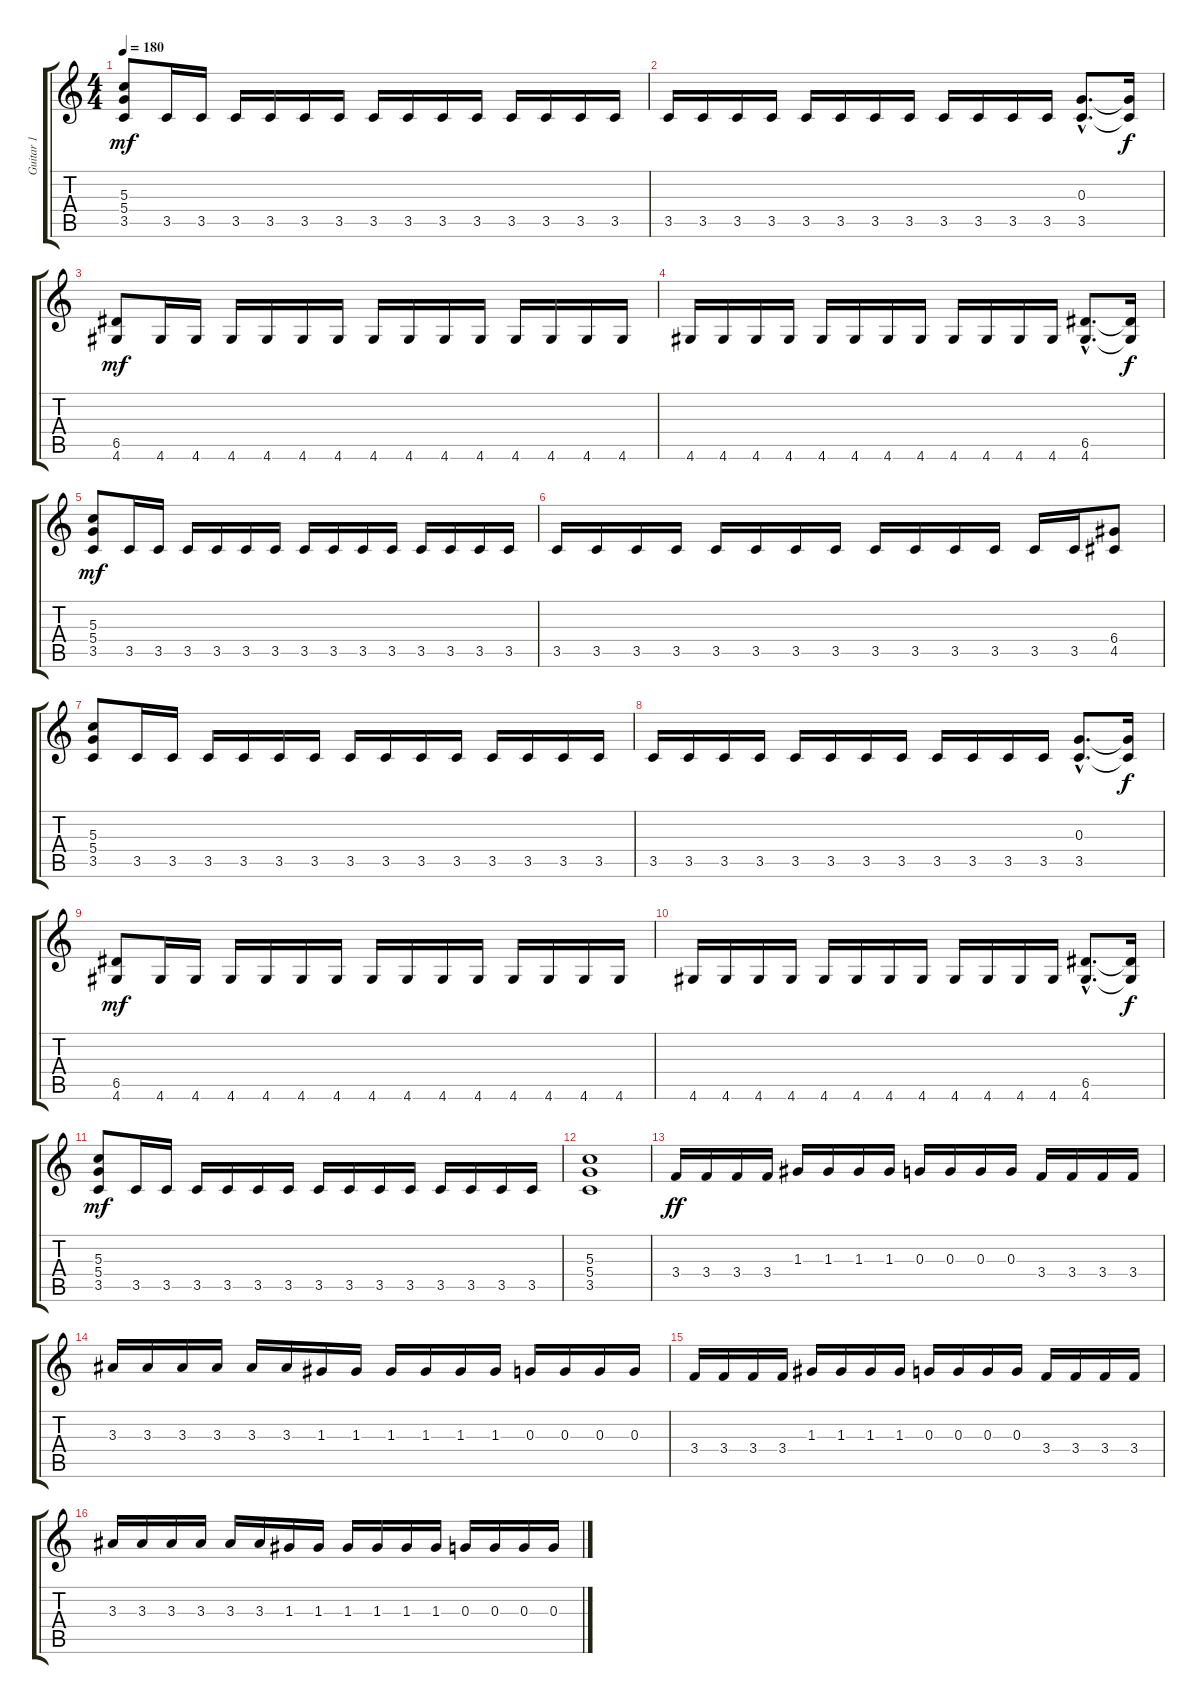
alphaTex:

\track ("Guitar 1" "Guitar 1") {instrument distortionguitar}
\staff {score tabs}
\tuning (E4 B3 G3 D3 A2 E2) {hide}
\ts (4 4)
\tempo 180
\clef g2
\ks c
(5.3 5.4 3.5).8{dy mf} 3.5.16 3.5.16 3.5.16 3.5.16 3.5.16 3.5.16 3.5.16 3.5.16 3.5.16 3.5.16 3.5.16 3.5.16 3.5.16 3.5.16 |
3.5.16 3.5.16 3.5.16 3.5.16 3.5.16 3.5.16 3.5.16 3.5.16 3.5.16 3.5.16 3.5.16 3.5.16 (0.3{hac} 3.5{hac}).8{d} (0.3{t} 3.5{t}).16{dy f} |
(6.5 4.6).8{dy mf} 4.6.16 4.6.16 4.6.16 4.6.16 4.6.16 4.6.16 4.6.16 4.6.16 4.6.16 4.6.16 4.6.16 4.6.16 4.6.16 4.6.16 |
4.6.16 4.6.16 4.6.16 4.6.16 4.6.16 4.6.16 4.6.16 4.6.16 4.6.16 4.6.16 4.6.16 4.6.16 (6.5{hac} 4.6{hac}).8{d} (6.5{t} 4.6{t}).16{dy f} |
(5.3 5.4 3.5).8{dy mf} 3.5.16 3.5.16 3.5.16 3.5.16 3.5.16 3.5.16 3.5.16 3.5.16 3.5.16 3.5.16 3.5.16 3.5.16 3.5.16 3.5.16 |
3.5.16 3.5.16 3.5.16 3.5.16 3.5.16 3.5.16 3.5.16 3.5.16 3.5.16 3.5.16 3.5.16 3.5.16 3.5.16 3.5.16 (6.4 4.5).8 |
(5.3 5.4 3.5).8 3.5.16 3.5.16 3.5.16 3.5.16 3.5.16 3.5.16 3.5.16 3.5.16 3.5.16 3.5.16 3.5.16 3.5.16 3.5.16 3.5.16 |
3.5.16 3.5.16 3.5.16 3.5.16 3.5.16 3.5.16 3.5.16 3.5.16 3.5.16 3.5.16 3.5.16 3.5.16 (0.3{hac} 3.5{hac}).8{d} (0.3{t} 3.5{t}).16{dy f} |
(6.5 4.6).8{dy mf} 4.6.16 4.6.16 4.6.16 4.6.16 4.6.16 4.6.16 4.6.16 4.6.16 4.6.16 4.6.16 4.6.16 4.6.16 4.6.16 4.6.16 |
4.6.16 4.6.16 4.6.16 4.6.16 4.6.16 4.6.16 4.6.16 4.6.16 4.6.16 4.6.16 4.6.16 4.6.16 (6.5{hac} 4.6{hac}).8{d} (6.5{t} 4.6{t}).16{dy f} |
(5.3 5.4 3.5).8{dy mf} 3.5.16 3.5.16 3.5.16 3.5.16 3.5.16 3.5.16 3.5.16 3.5.16 3.5.16 3.5.16 3.5.16 3.5.16 3.5.16 3.5.16 |
(5.3 5.4 3.5).1 |
3.4.16{dy ff} 3.4.16 3.4.16 3.4.16 1.3.16 1.3.16 1.3.16 1.3.16 0.3.16 0.3.16 0.3.16 0.3.16 3.4.16 3.4.16 3.4.16 3.4.16 |
3.3.16 3.3.16 3.3.16 3.3.16 3.3.16 3.3.16 1.3.16 1.3.16 1.3.16 1.3.16 1.3.16 1.3.16 0.3.16 0.3.16 0.3.16 0.3.16 |
3.4.16 3.4.16 3.4.16 3.4.16 1.3.16 1.3.16 1.3.16 1.3.16 0.3.16 0.3.16 0.3.16 0.3.16 3.4.16 3.4.16 3.4.16 3.4.16 |
3.3.16 3.3.16 3.3.16 3.3.16 3.3.16 3.3.16 1.3.16 1.3.16 1.3.16 1.3.16 1.3.16 1.3.16 0.3.16 0.3.16 0.3.16 0.3.16
